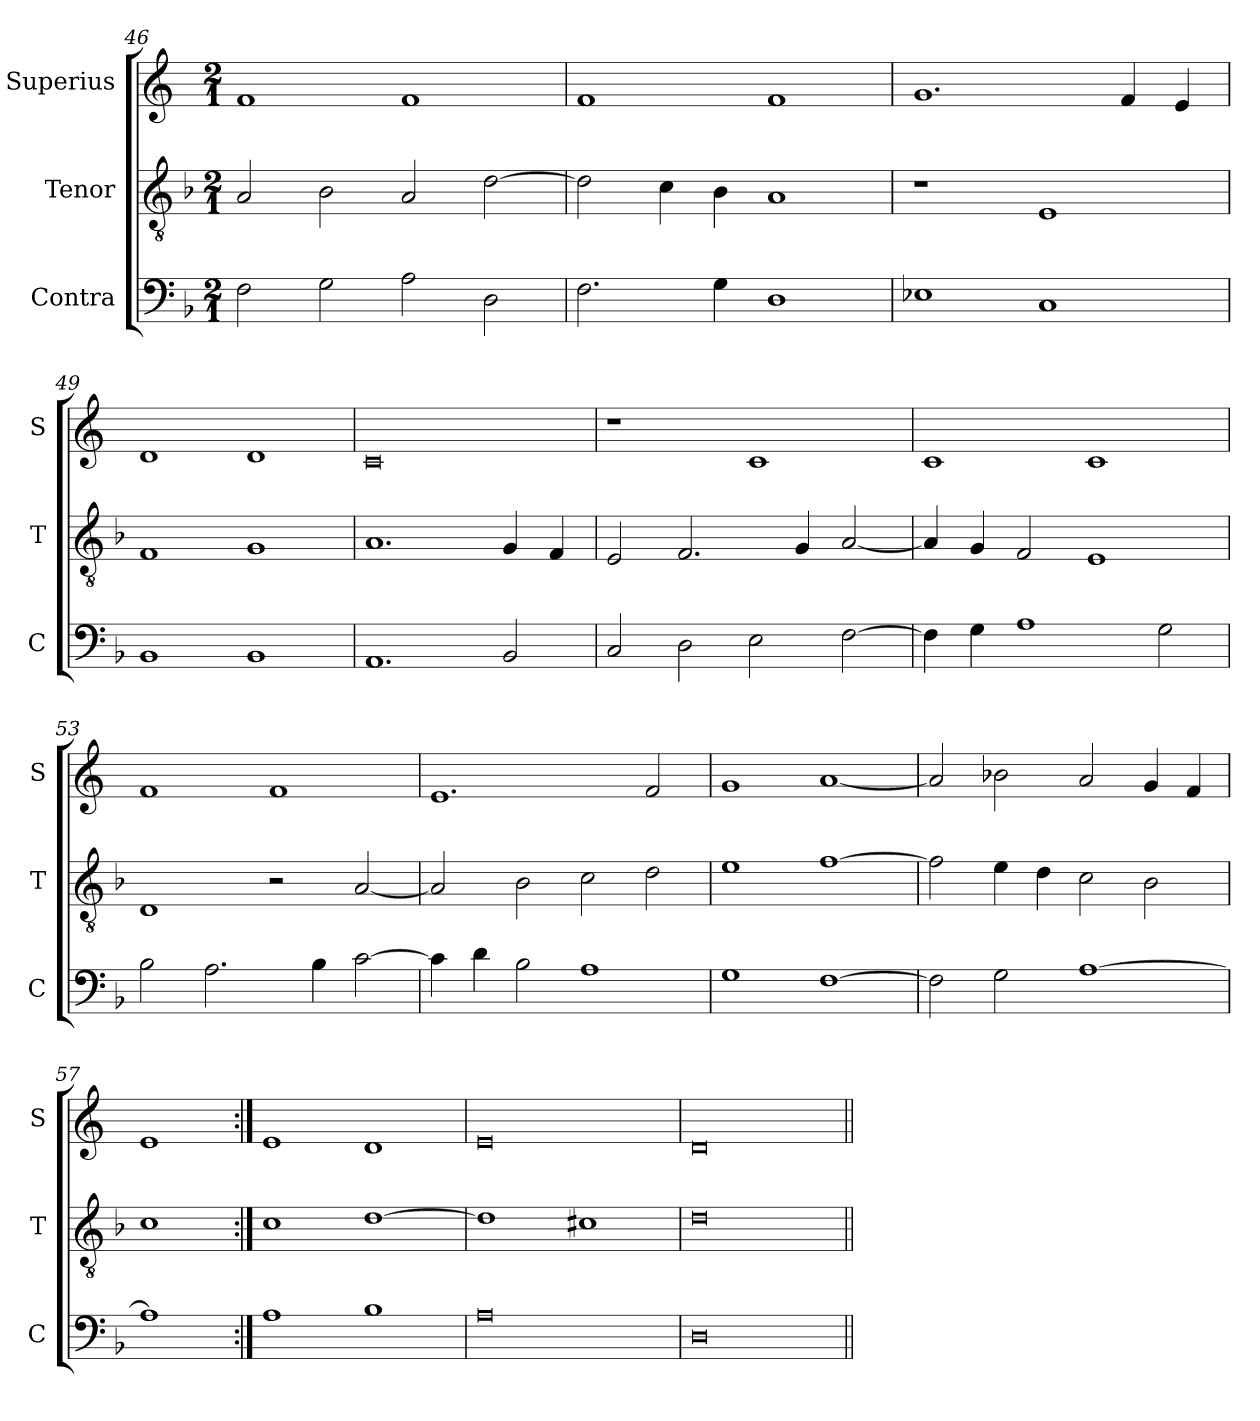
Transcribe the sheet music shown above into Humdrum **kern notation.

**kern	**kern	**kern
*part3	*part2	*part1
*staff3	*staff2	*staff1
*I"Contra	*I"Tenor	*I"Superius
*I'C	*I'T	*I'S
*clefF4	*clefGv2	*clefG2
*k[b-]	*k[b-]	*k[]
*M2/1	*M2/1	*M2/1
=46	=46	=46
2F\	2A/	1f
2G\	2B-\	.
2A\	2A/	1f
2D\	[2d\	.
=47	=47	=47
2.F\	2d\]	1f
.	4c\	.
4G\	4B-\	.
1D	1A	1f
=48	=48	=48
1E-X	1r	1.g
1C	1E	.
.	.	4f/
.	.	4e/
=49	=49	=49
1BB-	1F	1d
1BB-	1G	1d
=50	=50	=50
1.AA	1.A	0c
2BB-/	4G/	.
.	4F/	.
=51	=51	=51
2C/	2E/	1r
2D\	2.F/	.
2E\	.	1c
.	4G/	.
[2F\	[2A/	.
=52	=52	=52
4F\]	4A/]	1c
4G\	4G/	.
1A	2F/	.
.	1E	1c
2G\	.	.
=53	=53	=53
2B-\	1D	1f
2.A\	.	.
.	2r	1f
4B-\	.	.
[2c\	[2A/	.
=54	=54	=54
4c\]	2A/]	1.e
4d\	.	.
2B-\	2B-\	.
1A	2c\	.
.	2d\	2f/
=55	=55	=55
1G	1e	1g
[1F	[1f	[1a
=56	=56	=56
2F\]	2f\]	2a/]
2G\	4e\	2b-X\
.	4d\	.
[1A	2c\	2a/
.	2B-\	4g/
.	.	4f/
=57	=57	=57
1A]	1c	1e
=58:|!	=58:|!	=58:|!
1A	1c	1e
1B-	[1d	1d
=59	=59	=59
0A	1d]	0e
.	1c#X	.
=60	=60	=60
0D	0d	0d
=||	=||	=||
*-	*-	*-
